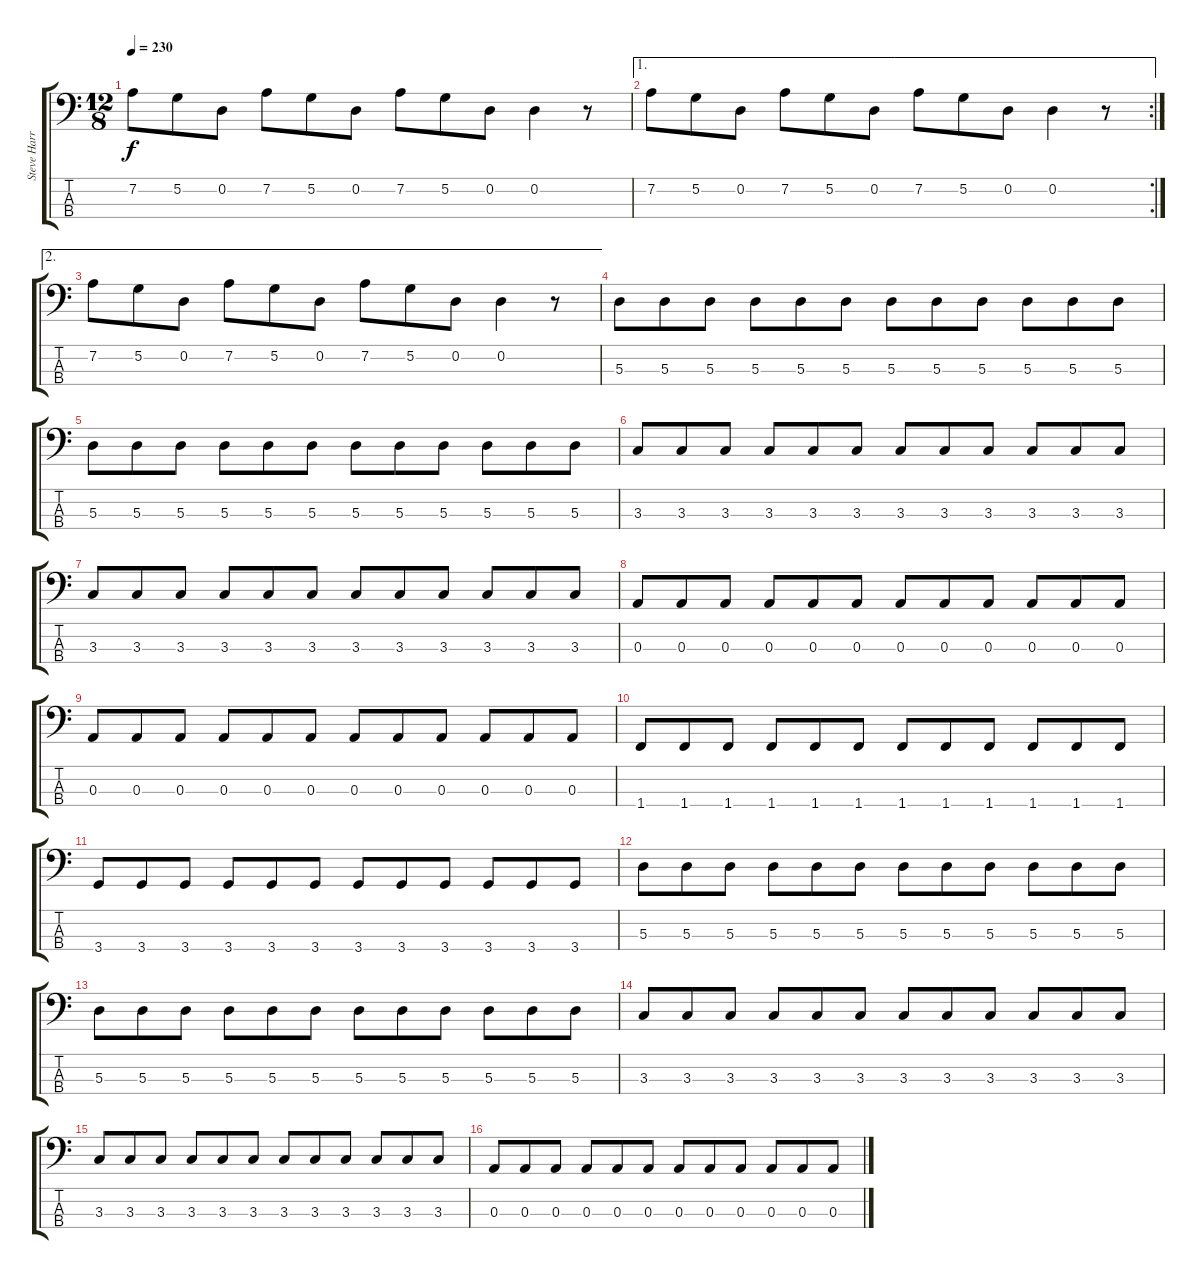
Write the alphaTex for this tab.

\track ("Steve Harris" "Steve Harr") {instrument electricbassfinger}
\staff {score tabs}
\tuning (G2 D2 A1 E1) {hide}
\ts (12 8)
\tempo 230
\clef f4
\ks c
7.2.8{dy f} 5.2.8 0.2.8 7.2.8 5.2.8 0.2.8 7.2.8 5.2.8 0.2.8 0.2.4 r.8 |
\ae 1
\rc 2
7.2.8 5.2.8 0.2.8 7.2.8 5.2.8 0.2.8 7.2.8 5.2.8 0.2.8 0.2.4 r.8 |
\ae 2
7.2.8 5.2.8 0.2.8 7.2.8 5.2.8 0.2.8 7.2.8 5.2.8 0.2.8 0.2.4 r.8 |
5.3.8 5.3.8 5.3.8 5.3.8 5.3.8 5.3.8 5.3.8 5.3.8 5.3.8 5.3.8 5.3.8 5.3.8 |
5.3.8 5.3.8 5.3.8 5.3.8 5.3.8 5.3.8 5.3.8 5.3.8 5.3.8 5.3.8 5.3.8 5.3.8 |
3.3.8 3.3.8 3.3.8 3.3.8 3.3.8 3.3.8 3.3.8 3.3.8 3.3.8 3.3.8 3.3.8 3.3.8 |
3.3.8 3.3.8 3.3.8 3.3.8 3.3.8 3.3.8 3.3.8 3.3.8 3.3.8 3.3.8 3.3.8 3.3.8 |
0.3.8 0.3.8 0.3.8 0.3.8 0.3.8 0.3.8 0.3.8 0.3.8 0.3.8 0.3.8 0.3.8 0.3.8 |
0.3.8 0.3.8 0.3.8 0.3.8 0.3.8 0.3.8 0.3.8 0.3.8 0.3.8 0.3.8 0.3.8 0.3.8 |
1.4.8 1.4.8 1.4.8 1.4.8 1.4.8 1.4.8 1.4.8 1.4.8 1.4.8 1.4.8 1.4.8 1.4.8 |
3.4.8 3.4.8 3.4.8 3.4.8 3.4.8 3.4.8 3.4.8 3.4.8 3.4.8 3.4.8 3.4.8 3.4.8 |
5.3.8 5.3.8 5.3.8 5.3.8 5.3.8 5.3.8 5.3.8 5.3.8 5.3.8 5.3.8 5.3.8 5.3.8 |
5.3.8 5.3.8 5.3.8 5.3.8 5.3.8 5.3.8 5.3.8 5.3.8 5.3.8 5.3.8 5.3.8 5.3.8 |
3.3.8 3.3.8 3.3.8 3.3.8 3.3.8 3.3.8 3.3.8 3.3.8 3.3.8 3.3.8 3.3.8 3.3.8 |
3.3.8 3.3.8 3.3.8 3.3.8 3.3.8 3.3.8 3.3.8 3.3.8 3.3.8 3.3.8 3.3.8 3.3.8 |
0.3.8 0.3.8 0.3.8 0.3.8 0.3.8 0.3.8 0.3.8 0.3.8 0.3.8 0.3.8 0.3.8 0.3.8
